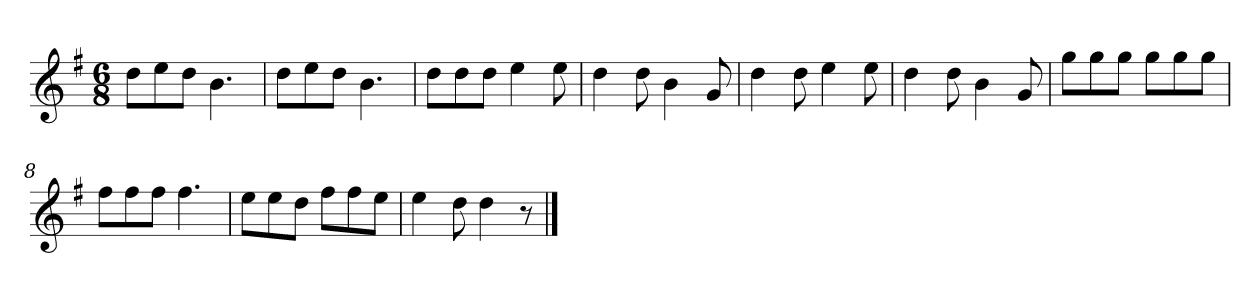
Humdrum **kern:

**kern
*part1
*staff1
*k[f#]
*M6/8
*MM120
=1
8ddL
8ee
8ddJ
4.b
=2
8ddL
8ee
8ddJ
4.b
=3
8ddL
8dd
8ddJ
4ee
8ee
=4
4dd
8dd
4b
8g
=5
4dd
8dd
4ee
8ee
=6
4dd
8dd
4b
8g
=7
8ggL
8gg
8ggJ
8ggL
8gg
8ggJ
=8
8ff#L
8ff#
8ff#J
4.ff#
=9
8eeL
8ee
8ddJ
8ff#L
8ff#
8eeJ
=10
4ee
8dd
4dd
8r
==
*-
